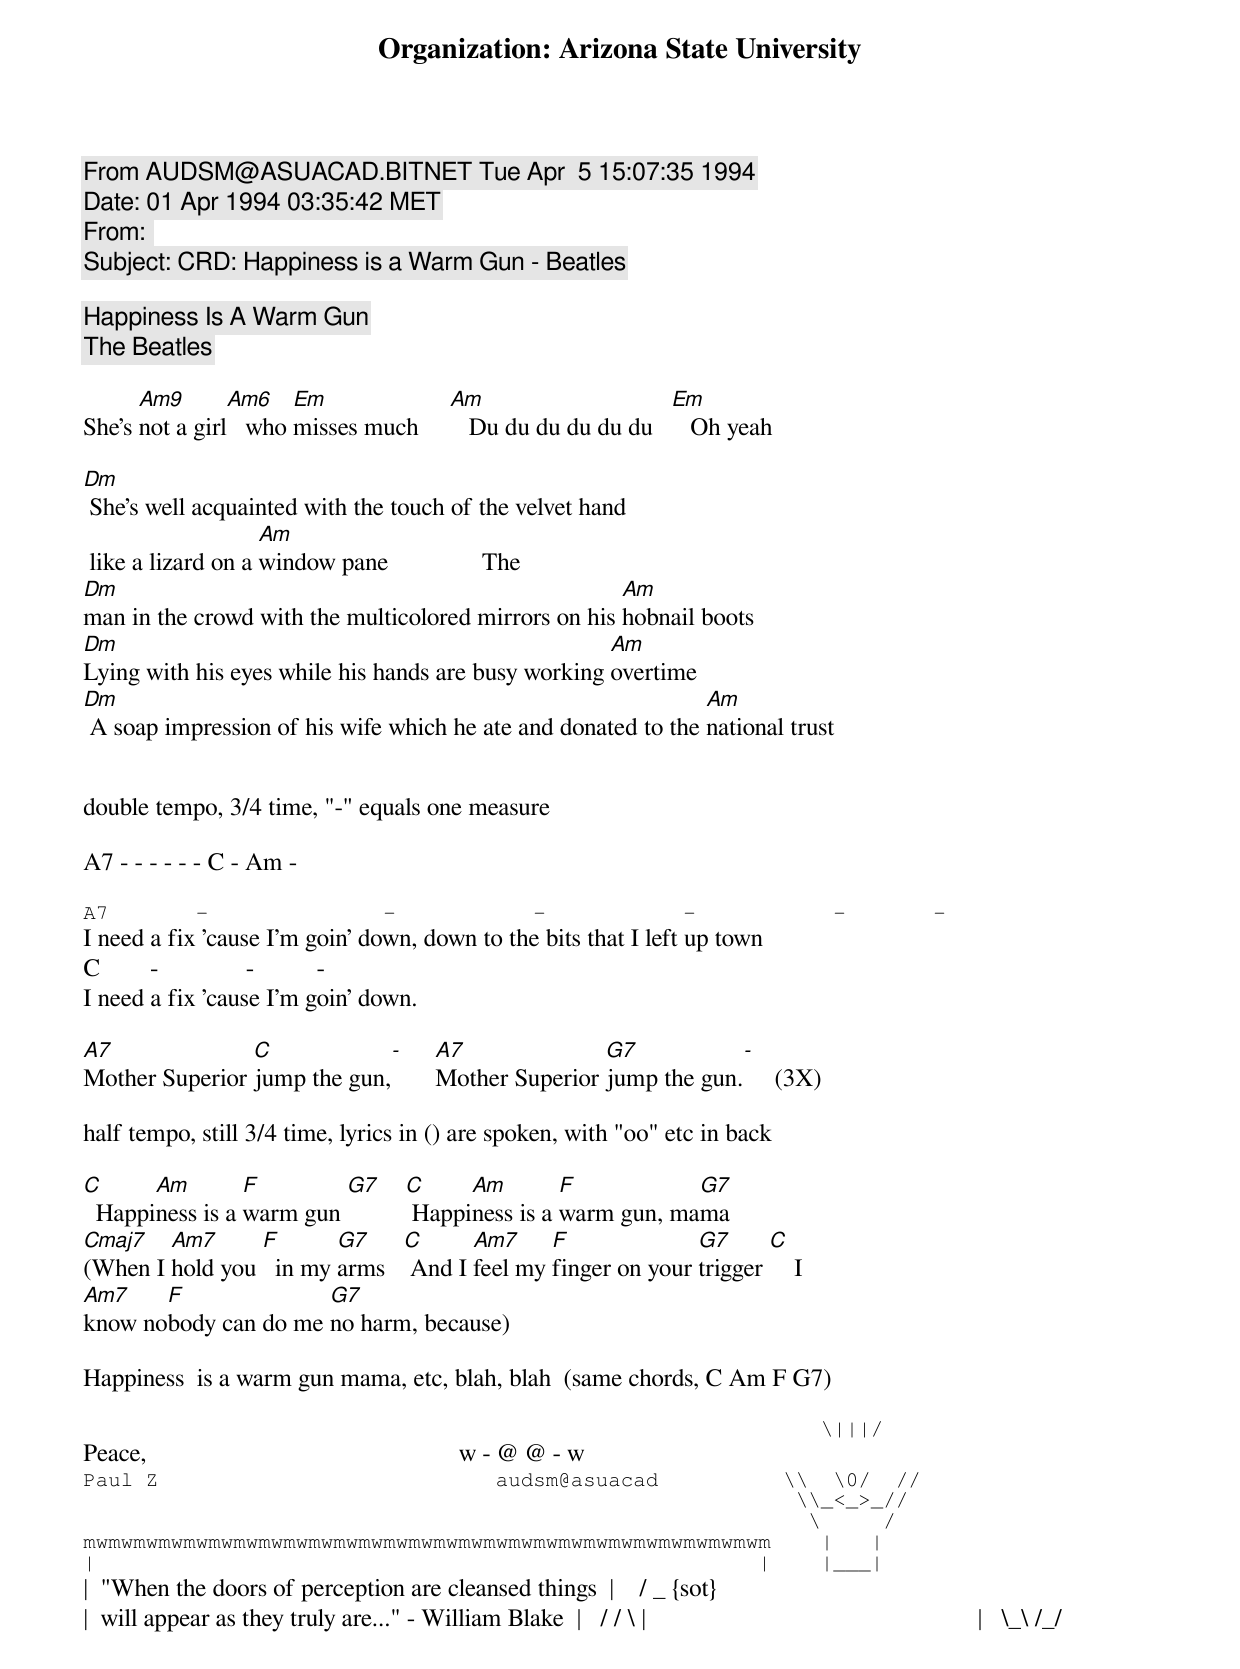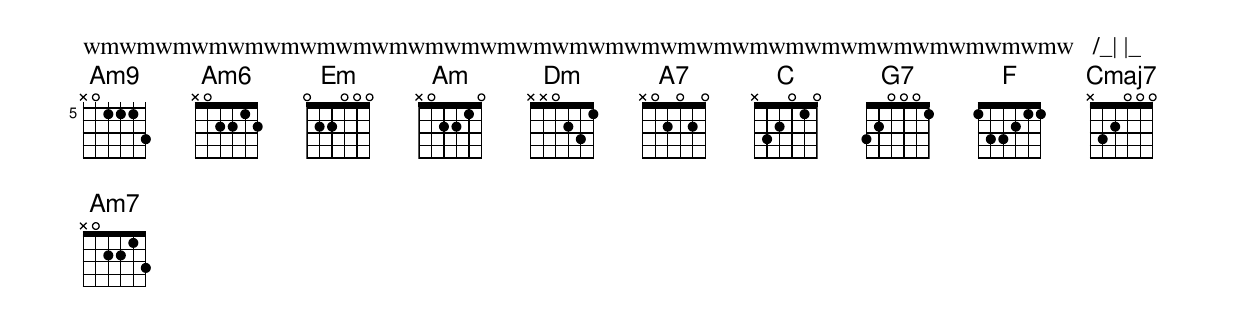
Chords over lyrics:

From AUDSM@ASUACAD.BITNET Tue Apr  5 15:07:35 1994
Organization: Arizona State University
Date: 01 Apr 1994 03:35:42 MET
From: <AUDSM@ASUACAD.BITNET>
Subject: CRD: Happiness is a Warm Gun - Beatles

Happiness Is A Warm Gun
The Beatles

      Am9       Am6    Em              Am                     Em
She's not a girl   who misses much        Du du du du du du      Oh yeah

Dm
 She's well acquainted with the touch of the velvet hand
                    Am
 like a lizard on a window pane               The
Dm                                                    Am
man in the crowd with the multicolored mirrors on his hobnail boots
Dm                                                   Am
Lying with his eyes while his hands are busy working overtime
Dm                                                             Am
 A soap impression of his wife which he ate and donated to the national trust


double tempo, 3/4 time, "-" equals one measure

A7 - - - - - - C - Am -

A7       -              -           -           -           -       -
I need a fix 'cause I'm goin' down, down to the bits that I left up town
C        -              -          -
I need a fix 'cause I'm goin' down.

A7              C            -    A7              G7           -
Mother Superior jump the gun,     Mother Superior jump the gun.     (3X)

half tempo, still 3/4 time, lyrics in () are spoken, with "oo" etc in back

C      Am        F        G7  C     Am        F           G7
  Happiness is a warm gun      Happiness is a warm gun, mama
Cmaj7   Am7      F       G7     C      Am7     F              G7      C
(When I hold you   in my arms    And I feel my finger on your trigger     I
Am7    F              G7
know nobody can do me no harm, because)

Happiness  is a warm gun mama, etc, blah, blah  (same chords, C Am F G7)

                                                           \|||/
Peace,                                                  w - @ @ - w
Paul Z                           audsm@asuacad          \\  \0/  //
                                                         \\_<_>_//
                                                          \     /
mwmwmwmwmwmwmwmwmwmwmwmwmwmwmwmwmwmwmwmwmwmwmwmwmwmwmwm    |   |
|                                                     |    |___|
|  "When the doors of perception are cleansed things  |    / _ \
|  will appear as they truly are..." - William Blake  |   / / \ \
|                                                     |   \_\ /_/
wmwmwmwmwmwmwmwmwmwmwmwmwmwmwmwmwmwmwmwmwmwmwmwmwmwmwmw   /_| |_\
